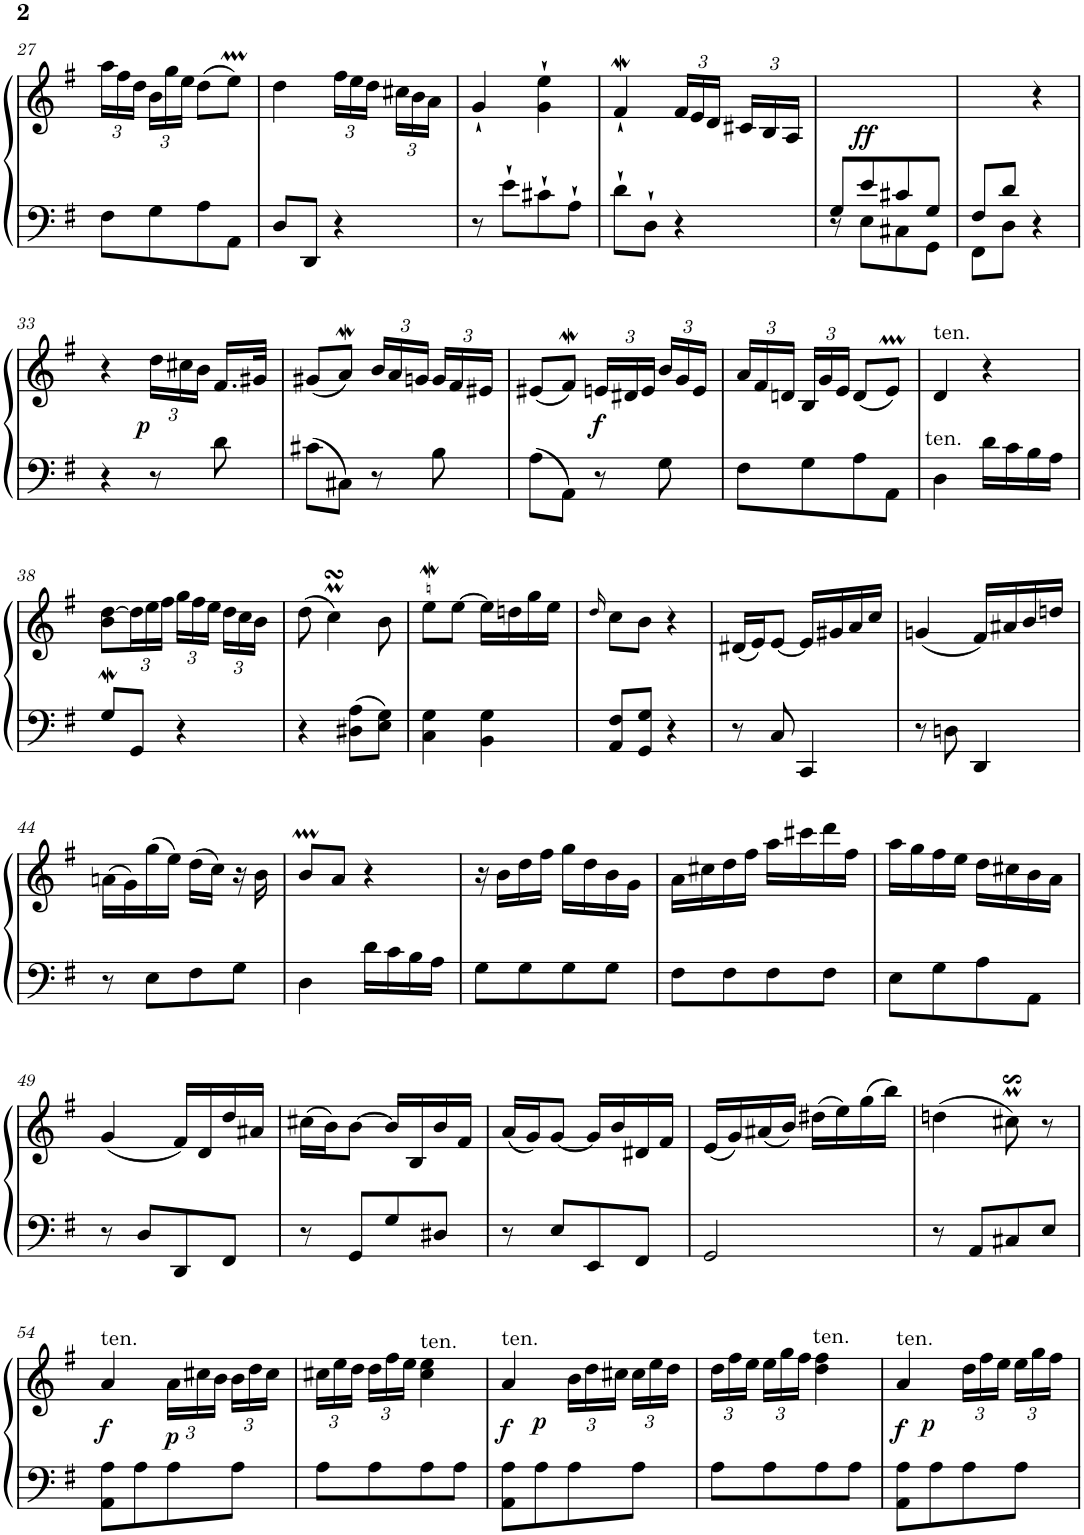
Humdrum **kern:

**kern	**kern	**dynam
*part1	*part1	*part1
*staff2	*staff1	*staff1/2
*I"Фортепиано	*	*
!!LO:PB:g=z
*clefF4	*clefG2	*
*k[f#]	*k[f#]	*
*M2/4	*M2/4	*
*	*Xbrackettup	*
=27	=27	=27
8F#\L	24aa\LL	.
.	24ff#\	.
.	24dd\JJ	.
8G\	24b\LL	.
.	24gg\	.
.	24ee\JJ	.
8A\	(>8dd\L	.
8AA\J	8eeM\J)	.
=28	=28	=28
8D/L	4dd\	.
8DD/J	.	.
4r	24ff#\LL	.
.	24ee\	.
.	24dd\JJ	.
.	24cc#X\LL	.
.	24b\	.
.	24a\JJ	.
=29	=29	=29
8r	4g`/	.
8e`\L	.	.
8c#X`\	4g\` 4ee\`	.
8A`\J	.	.
=30	=30	=30
8d`\L	4f#W`/	.
8D`\J	.	.
4r	24f#/LL	.
.	24e/	.
.	24d/JJ	.
.	24c#X/LL	.
.	24B/	.
.	24A/JJ	.
=31	=31	=31
*^	*	*
8G/L	8r	8ryy	.
!	!	!	!LO:DY:b
8e/	8E\L	4.ryy	ff
8c#X/	8C#X\	.	.
8G/J	8GG\J	.	.
=32	=32	=32	=32
8F#/L	8FF#\L	4ryy	.
8d/J	8D\J	.	.
4ryy	4r	4r	.
*v	*v	*	*
!!LO:LB:g=z
=33	=33	=33
4r	4r	.
!	!	!LO:DY:b
8r	24dd\LL	p
.	24cc#X\	.
.	24b\JJ	.
8d\	16.f#/LL	.
.	32g#X/JJk	.
=34	=34	=34
8c#X\L	(<8g#X/L	.
8C#X\J	8aW/J)	.
8r	24b/LL	.
.	24a/	.
.	24gn/JJ	.
8B\	24g/LL	.
.	24f#/	.
.	24e#X/JJ	.
=35	=35	=35
8A\L	(<8e#X/L	.
8AA\J	8f#W/J)	.
!	!	!LO:DY:b
8r	24en/LL	f
.	24d#X/	.
.	24e/JJ	.
8G\	24b/LL	.
.	24g/	.
.	24e/JJ	.
=36	=36	=36
8F#\L	24a/LL	.
.	24f#/	.
.	24dn/JJ	.
8G\	24B/LL	.
.	24g/	.
.	24e/JJ	.
8A\	(<8d/L	.
8AA\J	8eM/J)	.
=37	=37	=37
!	!LO:TX:a:t=ten.	!
!LO:TX:a:t=ten.	!	!
4D\	4d/	.
16d\LL	4r	.
16c\	.	.
16B\	.	.
16A\JJ	.	.
!!LO:LB:g=z
=38	=38	=38
8Gw/L	8b\ [8dd\L	.
8GG/J	24dd\L]	.
.	24ee\	.
.	24ff#\JJ	.
4r	24gg\LL	.
.	24ff#\	.
.	24ee\JJ	.
.	24dd\LL	.
.	24cc\	.
.	24b\JJ	.
=39	=39	=39
4r	(>8dd\	.
.	4ccsSSsM\)	.
8D#X\ 8A\L	.	.
8E\ 8G\J	8b\	.
=40	=40	=40
4C\ 4G\	8eeW\L	.
.	[8ee\J	.
4BB\ 4G\	16ee\LL]	.
.	16ddn\	.
.	16gg\	.
.	16ee\JJ	.
=41	=41	=41
.	16qdd/	.
8AA/ 8F#/L	8cc\L	.
8GG/ 8G/J	8b\J	.
4r	4r	.
=42	=42	=42
8r	(<16d#X/LL	.
.	16e/J)	.
8C/	[8e/J	.
4CC/	16e/LL]	.
.	16g#X/	.
.	16a/	.
.	16cc/JJ	.
=43	=43	=43
8r	(<4gn/	.
8Dn\	.	.
4DD/	16f#/LL)	.
.	16a#X/	.
.	16b/	.
.	16ddn/JJ	.
!!LO:LB:g=z
=44	=44	=44
8r	(>16an\LL	.
.	16g\)	.
8E\L	(>16gg\	.
.	16ee\JJ)	.
8F#\	(>16dd\LL	.
.	16cc\JJ)	.
8G\J	16r	.
.	16b\	.
=45	=45	=45
4D\	8bm/L	.
.	8a/J	.
16d\LL	4r	.
16c\	.	.
16B\	.	.
16A\JJ	.	.
=46	=46	=46
8G\L	16r	.
.	16b\LL	.
8G\	16dd\	.
.	16ff#\JJ	.
8G\	16gg\LL	.
.	16dd\	.
8G\J	16b\	.
.	16g\JJ	.
=47	=47	=47
8F#\L	16a\LL	.
.	16cc#X\	.
8F#\	16dd\	.
.	16ff#\JJ	.
8F#\	16aa\LL	.
.	16ccc#X\	.
8F#\J	16ddd\	.
.	16ff#\JJ	.
=48	=48	=48
8E\L	16aa\LL	.
.	16gg\	.
8G\	16ff#\	.
.	16ee\JJ	.
8A\	16dd\LL	.
.	16cc#X\	.
8AA\J	16b\	.
.	16a\JJ	.
!!LO:LB:g=z
=49	=49	=49
8r	(<4g/	.
8D/L	.	.
8DD/	16f#/LL)	.
.	16d/	.
8FF#/J	16dd/	.
.	16a#X/JJ	.
=50	=50	=50
8r	(>16cc#X\LL	.
.	16b\J)	.
8GG/L	[8b\J	.
8G/	16b/LL]	.
.	16B/	.
8D#X/J	16b/	.
.	16f#/JJ	.
=51	=51	=51
8r	(<16a/LL	.
.	16g/J)	.
8E/L	[8g/J	.
8EE/	16g/LL]	.
.	16b/	.
8FF#/J	16d#X/	.
.	16f#/JJ	.
=52	=52	=52
2GG/	(<16e/LL	.
.	16g/)	.
.	(<16a#X/	.
.	16b/JJ)	.
.	(>16dd#X\LL	.
.	16ee\)	.
.	(>16gg\	.
.	16bb\JJ)	.
=53	=53	=53
8r	(>4ddn\	.
8AA/L	.	.
8C#X/	8cc#Xms$sS\)	.
8E/J	8r	.
!!LO:LB:g=z
=54	=54	=54
!	!LO:TX:a:t=ten.	!
!	!	!LO:DY:b
8AA\ 8A\L	4a/	f
8A\	.	.
!	!	!LO:DY:b
8A\	24a\LL	p
.	24cc#X\	.
.	24b\JJ	.
8A\J	24b\LL	.
.	24dd\	.
.	24cc#\JJ	.
=55	=55	=55
8A\L	24cc#X\LL	.
.	24ee\	.
.	24dd\JJ	.
8A\	24dd\LL	.
.	24ff#\	.
.	24ee\JJ	.
!	!LO:TX:a:t=ten.	!
8A\	4cc#\ 4ee\	.
8A\J	.	.
=56	=56	=56
!	!LO:TX:a:t=ten.	!
!	!	!LO:DY:b
!	!	!LO:DY:n=1:b
8AA\ 8A\L	4a/	f p
8A\	.	.
8A\	24b\LL	.
.	24dd\	.
.	24cc#X\JJ	.
8A\J	24cc#\LL	.
.	24ee\	.
.	24dd\JJ	.
=57	=57	=57
8A\L	24dd\LL	.
.	24ff#\	.
.	24ee\JJ	.
8A\	24ee\LL	.
.	24gg\	.
.	24ff#\JJ	.
!	!LO:TX:a:t=ten.	!
8A\	4dd\ 4ff#\	.
8A\J	.	.
=58	=58	=58
!	!LO:TX:a:t=ten.	!
!	!	!LO:DY:b
!	!	!LO:DY:n=1:b
8AA\ 8A\L	4a/	f p
8A\	.	.
8A\	24dd\LL	.
.	24ff#\	.
.	24ee\JJ	.
8A\J	24ee\LL	.
.	24gg\	.
.	24ff#\JJ	.
=	=	=
*-	*-	*-
